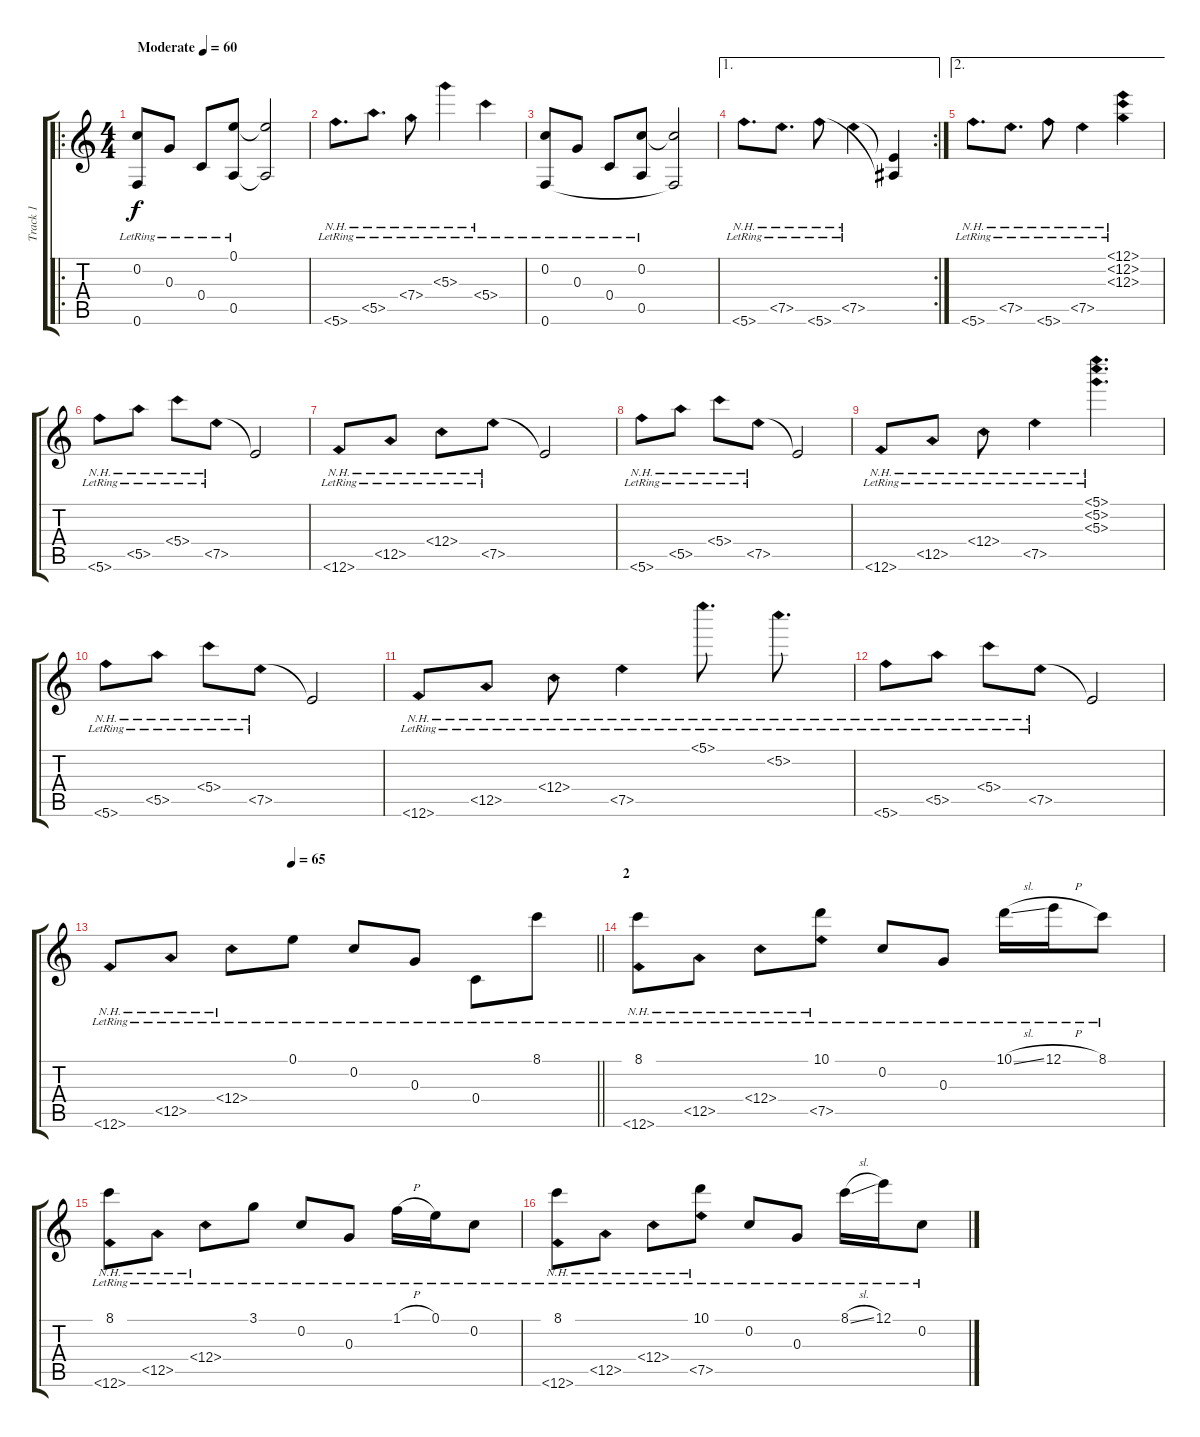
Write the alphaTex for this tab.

\track ("Track 1" "Track 1") {instrument acousticguitarsteel}
\staff {score tabs}
\tuning (E4 C4 G3 C3 A2 F2) {hide}
\ro
\ts (4 4)
\tempo (60 "Moderate")
\clef g2
\ks c
(0.2{lr} 0.6{lr}).8{dy f instrument acousticguitarsteel} 0.3{lr}.8 0.4{lr}.8 (0.1{lr} 0.5{lr}).8 (0.1{t} 0.5{t}).2 |
5.6{nh lr}.8{d} 5.5{nh lr}.8{d} 7.4{nh lr}.8 5.3{nh lr}.4 5.4{nh lr}.4 |
(0.2{lr} 0.6{lr}).8 0.3{lr}.8 0.4{lr}.8 (0.2{lr} 0.5{lr}).8 (0.2{t} 0.6{t}).2 |
\ae 1
\rc 2
5.6{nh lr}.8{d} 7.5{nh lr}.8{d} 5.6{nh lr}.8 7.5{nh lr}.4 (7.5{t} 5.6{t}).4 |
\ae 2
5.6{nh lr}.8{d} 7.5{nh lr}.8{d} 5.6{nh lr}.8 7.5{nh lr}.4 (12.1{nh lr} 12.2{nh lr} 12.3{nh lr}).4 |
5.6{nh lr}.8 5.5{nh lr}.8 5.4{nh lr}.8 7.5{nh lr}.8 7.5{t}.2 |
12.6{nh lr}.8 12.5{nh lr}.8 12.4{nh lr}.8 7.5{nh lr}.8 7.5{t}.2 |
5.6{nh lr}.8 5.5{nh lr}.8 5.4{nh lr}.8 7.5{nh lr}.8 7.5{t}.2 |
12.6{nh lr}.8 12.5{nh lr}.8 12.4{nh lr}.8 7.5{nh lr}.4 (5.1{nh lr} 5.2{nh lr} 5.3{nh lr}).4{d} |
5.6{nh lr}.8 5.5{nh lr}.8 5.4{nh lr}.8 7.5{nh lr}.8 7.5{t}.2 |
12.6{nh lr}.8 12.5{nh lr}.8 12.4{nh lr}.8 7.5{nh lr}.4 5.1{nh lr}.8{d} 5.2{nh lr}.8{d} |
5.6{nh lr}.8 5.5{nh lr}.8 5.4{nh lr}.8 7.5{nh lr}.8 7.5{t}.2 |
\tempo (65 0.375)
\barLineRight lightlight
12.6{nh lr}.8 12.5{nh lr}.8 12.4{nh lr}.8 0.1{lr}.8 0.2{lr}.8 0.3{lr}.8 0.4{lr}.8 8.1{lr}.8 |
\section ("" "2")
(8.1{lr} 12.6{nh lr}).8 12.5{nh lr}.8 12.4{nh lr}.8 (10.1{lr} 7.5{nh lr}).8 0.2{lr}.8 0.3{lr}.8 10.1{sl lr}.16 12.1{h lr}.16 8.1{lr}.8 |
(8.1{lr} 12.6{nh lr}).8 12.5{nh lr}.8 12.4{nh lr}.8 3.1{lr}.8 0.2{lr}.8 0.3{lr}.8 1.1{h lr}.16 0.1{lr}.16 0.2{lr}.8 |
(8.1{lr} 12.6{nh lr}).8 12.5{nh lr}.8 12.4{nh lr}.8 (10.1{lr} 7.5{nh lr}).8 0.2{lr}.8 0.3{lr}.8 8.1{sl lr}.16 12.1{lr}.16 0.2{lr}.8
